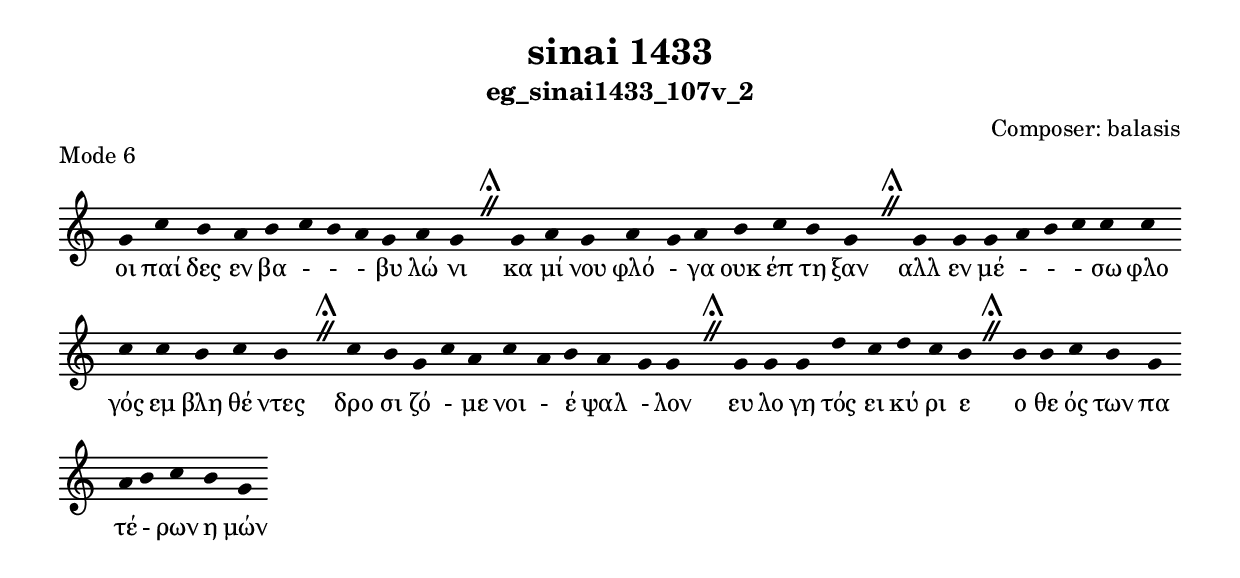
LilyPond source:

\include "gregorian.ly"

	\header {
 	  title = "sinai 1433"
	  subtitle = "eg_sinai1433_107v_2"
	  composer = "Composer: balasis"
	  piece = "Mode 6"
	}

	chant = {
	  g'4 c''4 b'4 a'4 b'4 c''4 b'4 a'4 g'4 a'4 g'4 \divisioMaior
 g'4 a'4 g'4 a'4 g'4 a'4 b'4 c''4 b'4 g'4 \divisioMaior
 g'4 g'4 g'4 a'4 b'4 c''4 c''4 c''4 c''4 c''4 b'4 c''4 b'4 \divisioMaior
 c''4 b'4 g'4 c''4 a'4 c''4 a'4 b'4 a'4 g'4 g'4 \divisioMaior
 g'4 g'4 g'4 d''4 c''4 d''4 c''4 b'4 \divisioMaior
 b'4 b'4 c''4 b'4 g'4 a'4 b'4 c''4 b'4 g'4\finalis
	}

	verba = \lyricmode {οι παί δες εν βα -  -  - βυ λώ νι 
κα μί νου φλό - γα ουκ έπ τη ξαν 
αλλ εν μέ -  -  - σω φλο γός εμ βλη θέ ντες 
δρο σι ζό - με νοι - έ ψαλ - λον 
ευ λο γη τός ει κύ ρι ε 
ο θε ός των πα τέ - ρων η μών 
	}


	\score {
	  \new Staff <<
	  \new Voice = "melody" \chant
	  \new Lyrics = "one" \lyricsto melody \verba
	  >>
	  \layout {
	    \context {
	      \Staff
	      \remove "Time_signature_engraver"
	      \remove "Bar_engraver"
	    }
	    \context {
	      \Voice
	      \remove "Stem_engraver"
	    }
	  }
	}